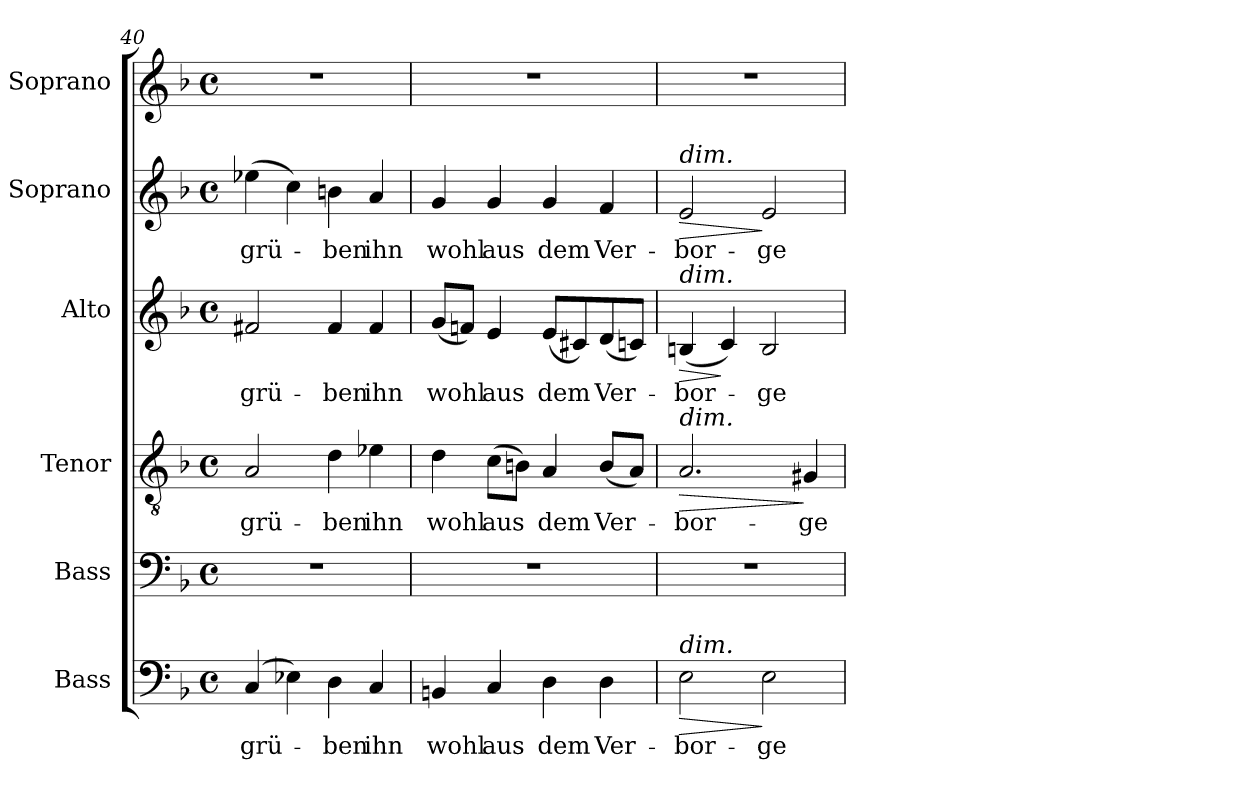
**kern	**text	**dynam	**kern	**kern	**text	**dynam	**kern	**text	**dynam	**kern	**text	**dynam	**kern
*part6	*part6	*part6	*part5	*part4	*part4	*part4	*part3	*part3	*part3	*part2	*part2	*part2	*part1
*staff6	*staff6	*staff6	*staff5	*staff4	*staff4	*staff4	*staff3	*staff3	*staff3	*staff2	*staff2	*staff2	*staff1
*I"Bass	*	*	*I"Bass	*I"Tenor	*	*	*I"Alto	*	*	*I"Soprano	*	*	*I"Soprano
*I'B.	*	*	*I'B.	*I'T.	*	*	*I'A.	*	*	*I'S.	*	*	*I'S.
*clefF4	*	*	*clefF4	*clefGv2	*	*	*clefG2	*	*	*clefG2	*	*	*clefG2
*	*	*	*	*ITrd7c12	*	*	*	*	*	*	*	*	*
*k[b-]	*	*	*k[b-]	*k[b-]	*	*	*k[b-]	*	*	*k[b-]	*	*	*k[b-]
*F:	*	*	*F:	*F:	*	*	*F:	*	*	*F:	*	*	*F:
*M4/4	*	*	*M4/4	*M4/4	*	*	*M4/4	*	*	*M4/4	*	*	*M4/4
*met(c)	*	*	*met(c)	*met(c)	*	*	*met(c)	*	*	*met(c)	*	*	*met(c)
=40	=40	=40	=40	=40	=40	=40	=40	=40	=40	=40	=40	=40	=40
!	!LO:LY:b:color=#000000	!	!	!	!	!	!	!	!	!	!	!	!
!	!	!	!	!	!LO:LY:b:color=#000000	!	!	!	!	!	!	!	!
!	!	!	!	!	!	!	!	!LO:LY:b:color=#000000	!	!	!	!	!
!	!	!	!	!	!	!	!	!	!	!	!LO:LY:b:color=#000000	!	!
(4Ci/	grü-	.	1r	2AAi/	grü-	.	2f#Xi/	grü-	.	(4ee-Xi\	grü-	.	1r
4E-Xi\)	.	.	.	.	.	.	.	.	.	4cci\)	.	.	.
!	!LO:LY:b:color=#000000	!	!	!	!	!	!	!	!	!	!	!	!
!	!	!	!	!	!LO:LY:b:color=#000000	!	!	!	!	!	!	!	!
!	!	!	!	!	!	!	!	!LO:LY:b:color=#000000	!	!	!	!	!
!	!	!	!	!	!	!	!	!	!	!	!LO:LY:b:color=#000000	!	!
4Di\	-ben	.	.	4Di\	-ben	.	4f#i/	-ben	.	4bni\	-ben	.	.
!	!LO:LY:b:color=#000000	!	!	!	!	!	!	!	!	!	!	!	!
!	!	!	!	!	!LO:LY:b:color=#000000	!	!	!	!	!	!	!	!
!	!	!	!	!	!	!	!	!LO:LY:b:color=#000000	!	!	!	!	!
!	!	!	!	!	!	!	!	!	!	!	!LO:LY:b:color=#000000	!	!
4Ci/	ihn	.	.	4E-Xi\	ihn	.	4f#i/	ihn	.	4ai/	ihn	.	.
=41	=41	=41	=41	=41	=41	=41	=41	=41	=41	=41	=41	=41	=41
!	!LO:LY:b:color=#000000	!	!	!	!	!	!	!	!	!	!	!	!
!	!	!	!	!	!LO:LY:b:color=#000000	!	!	!	!	!	!	!	!
!	!	!	!	!	!	!	!	!LO:LY:b:color=#000000	!	!	!	!	!
!	!	!	!	!	!	!	!	!	!	!	!LO:LY:b:color=#000000	!	!
4BBni/	wohl	.	1r	4Di\	wohl	.	(8gi/L	wohl	.	4gi/	wohl	.	1r
.	.	.	.	.	.	.	8fni/J)	.	.	.	.	.	.
!	!LO:LY:b:color=#000000	!	!	!	!	!	!	!	!	!	!	!	!
!	!	!	!	!	!LO:LY:b:color=#000000	!	!	!	!	!	!	!	!
!	!	!	!	!	!	!	!	!LO:LY:b:color=#000000	!	!	!	!	!
!	!	!	!	!	!	!	!	!	!	!	!LO:LY:b:color=#000000	!	!
4Ci/	aus	.	.	(8Ci\L	aus	.	4ei/	aus	.	4gi/	aus	.	.
.	.	.	.	8BBni\J)	.	.	.	.	.	.	.	.	.
!	!LO:LY:b:color=#000000	!	!	!	!	!	!	!	!	!	!	!	!
!	!	!	!	!	!LO:LY:b:color=#000000	!	!	!	!	!	!	!	!
!	!	!	!	!	!	!	!	!LO:LY:b:color=#000000	!	!	!	!	!
!	!	!	!	!	!	!	!	!	!	!	!LO:LY:b:color=#000000	!	!
4Di\	dem	.	.	4AAi/	dem	.	(8ei/L	dem	.	4gi/	dem	.	.
.	.	.	.	.	.	.	8c#Xi/)	.	.	.	.	.	.
!	!LO:LY:b:color=#000000	!	!	!	!	!	!	!	!	!	!	!	!
!	!	!	!	!	!LO:LY:b:color=#000000	!	!	!	!	!	!	!	!
!	!	!	!	!	!	!	!	!LO:LY:b:color=#000000	!	!	!	!	!
!	!	!	!	!	!	!	!	!	!	!	!LO:LY:b:color=#000000	!	!
4Di\	Ver-	.	.	(8BBi/L	Ver-	.	(8di/	Ver-	.	4fi/	Ver-	.	.
.	.	.	.	8AAi/J)	.	.	8cni/J)	.	.	.	.	.	.
=42	=42	=42	=42	=42	=42	=42	=42	=42	=42	=42	=42	=42	=42
!	!LO:LY:b:color=#000000	!LO:HP:b	!	!	!	!	!	!	!	!	!	!	!
!	!	!	!	!	!LO:LY:b:color=#000000	!LO:HP:b	!	!	!	!	!	!	!
!	!	!	!	!	!	!	!	!LO:LY:b:color=#000000	!LO:HP:b	!	!	!	!
!	!	!	!	!	!	!	!	!	!	!LO:TX:a:i:t=dim.	!	!	!
!	!	!	!	!	!	!	!LO:TX:a:i:t=dim.	!	!	!	!	!	!
!	!	!	!	!LO:TX:a:i:t=dim.	!	!	!	!	!	!	!	!	!
!LO:TX:a:i:t=dim.	!	!	!	!	!	!	!	!	!	!	!	!	!
!	!	!	!	!	!	!	!	!	!	!	!LO:LY:b:color=#000000	!LO:HP:b	!
2Ei\	-bor-	>	1r	2.AAi/	-bor-	>	(4Bni/	-bor-	>	2ei/	-bor-	>	1r
.	.	.	.	.	.	.	4ci/)	.	]	.	.	.	.
!	!LO:LY:b:color=#000000	!	!	!	!	!	!	!	!	!	!	!	!
!	!	!	!	!	!	!	!	!LO:LY:b:color=#000000	!	!	!	!	!
!	!	!	!	!	!	!	!	!	!	!	!LO:LY:b:color=#000000	!	!
2Ei\	-ge-	]	.	.	.	.	2Bi/	-ge-	.	2ei/	-ge-	]	.
!	!	!	!	!	!LO:LY:b:color=#000000	!	!	!	!	!	!	!	!
.	.	.	.	4GG#Xi/	-ge-	]	.	.	.	.	.	.	.
=	=	=	=	=	=	=	=	=	=	=	=	=	=
*-	*-	*-	*-	*-	*-	*-	*-	*-	*-	*-	*-	*-	*-
